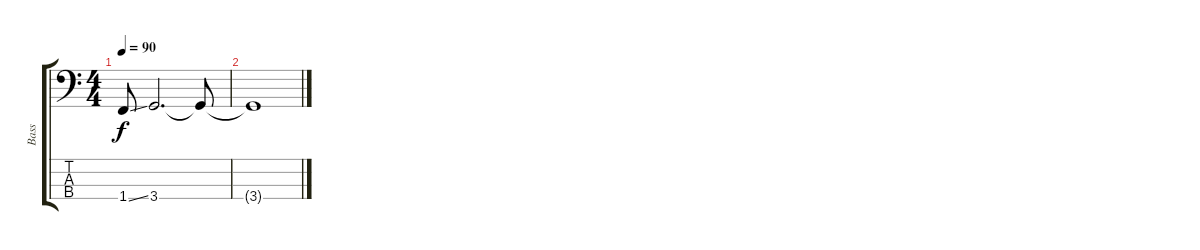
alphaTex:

\track ("Bass" "Bass") {instrument synthbass1}
\staff {score tabs}
\tuning (G2 D2 A1 E1) {hide}
\ts (4 4)
\tempo 90
\clef f4
\ks c
1.4{ss t}.8{dy f} 3.4.2{d} 3.4{t}.8 |
3.4{t}.1
